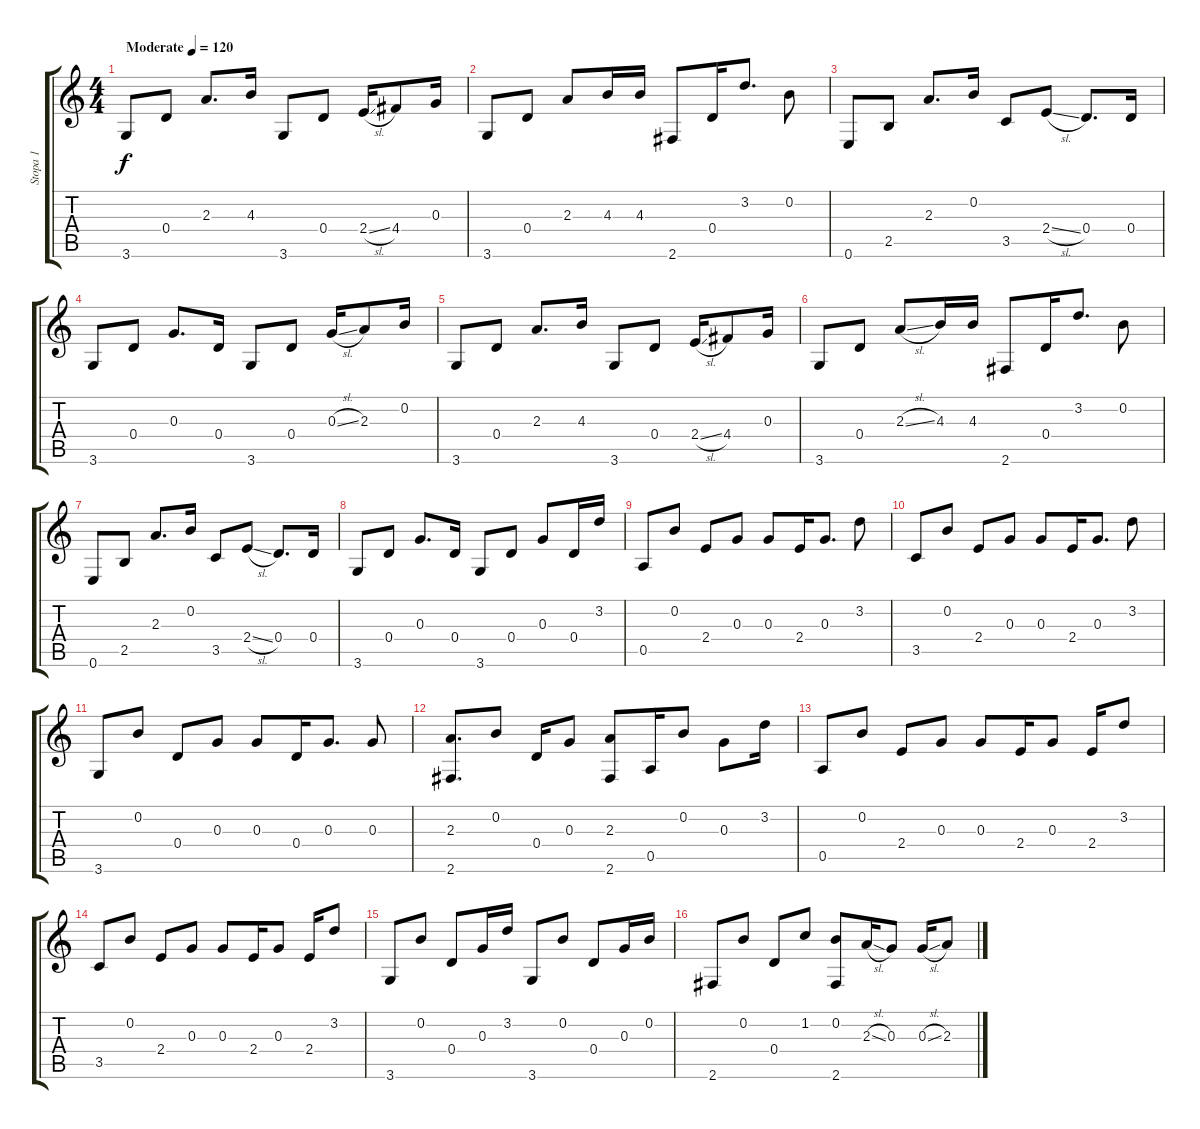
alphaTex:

\track ("Stopa 1" "Stopa 1") {instrument acousticguitarsteel}
\staff {score tabs}
\tuning (E4 B3 G3 D3 A2 E2) {hide}
\ts (4 4)
\tempo (120 "Moderate")
\clef g2
\ks c
3.6.8{dy f instrument acousticguitarsteel} 0.4.8 2.3.8{d} 4.3.16 3.6.8 0.4.8 2.4{sl}.16 4.4.8 0.3.16 |
3.6.8 0.4.8 2.3.8 4.3.16 4.3.16 2.6.8 0.4.16 3.2.8{d} 0.2.8 |
0.6.8 2.5.8 2.3.8{d} 0.2.16 3.5.8 2.4{sl}.8 0.4.8{d} 0.4.16 |
3.6.8 0.4.8 0.3.8{d} 0.4.16 3.6.8 0.4.8 0.3{sl}.16 2.3.8 0.2.16 |
3.6.8 0.4.8 2.3.8{d} 4.3.16 3.6.8 0.4.8 2.4{sl}.16 4.4.8 0.3.16 |
3.6.8 0.4.8 2.3{sl}.8 4.3.16 4.3.16 2.6.8 0.4.16 3.2.8{d} 0.2.8 |
0.6.8 2.5.8 2.3.8{d} 0.2.16 3.5.8 2.4{sl}.8 0.4.8{d} 0.4.16 |
3.6.8 0.4.8 0.3.8{d} 0.4.16 3.6.8 0.4.8 0.3.8 0.4.16 3.2.16 |
0.5.8 0.2.8 2.4.8 0.3.8 0.3.8 2.4.16 0.3.8{d} 3.2.8 |
3.5.8 0.2.8 2.4.8 0.3.8 0.3.8 2.4.16 0.3.8{d} 3.2.8 |
3.6.8 0.2.8 0.4.8 0.3.8 0.3.8 0.4.16 0.3.8{d} 0.3.8 |
(2.3 2.6).8{d} 0.2.8 0.4.16 0.3.8 (2.3 2.6).8 0.5.16 0.2.8 0.3.8 3.2.16 |
0.5.8 0.2.8 2.4.8 0.3.8 0.3.8 2.4.16 0.3.8 2.4.16 3.2.8 |
3.5.8 0.2.8 2.4.8 0.3.8 0.3.8 2.4.16 0.3.8 2.4.16 3.2.8 |
3.6.8 0.2.8 0.4.8 0.3.16 3.2.16 3.6.8 0.2.8 0.4.8 0.3.16 0.2.16 |
2.6.8 0.2.8 0.4.8 1.2.8 (0.2 2.6).8 2.3{sl}.16 0.3.8 0.3{sl}.16 2.3.8
